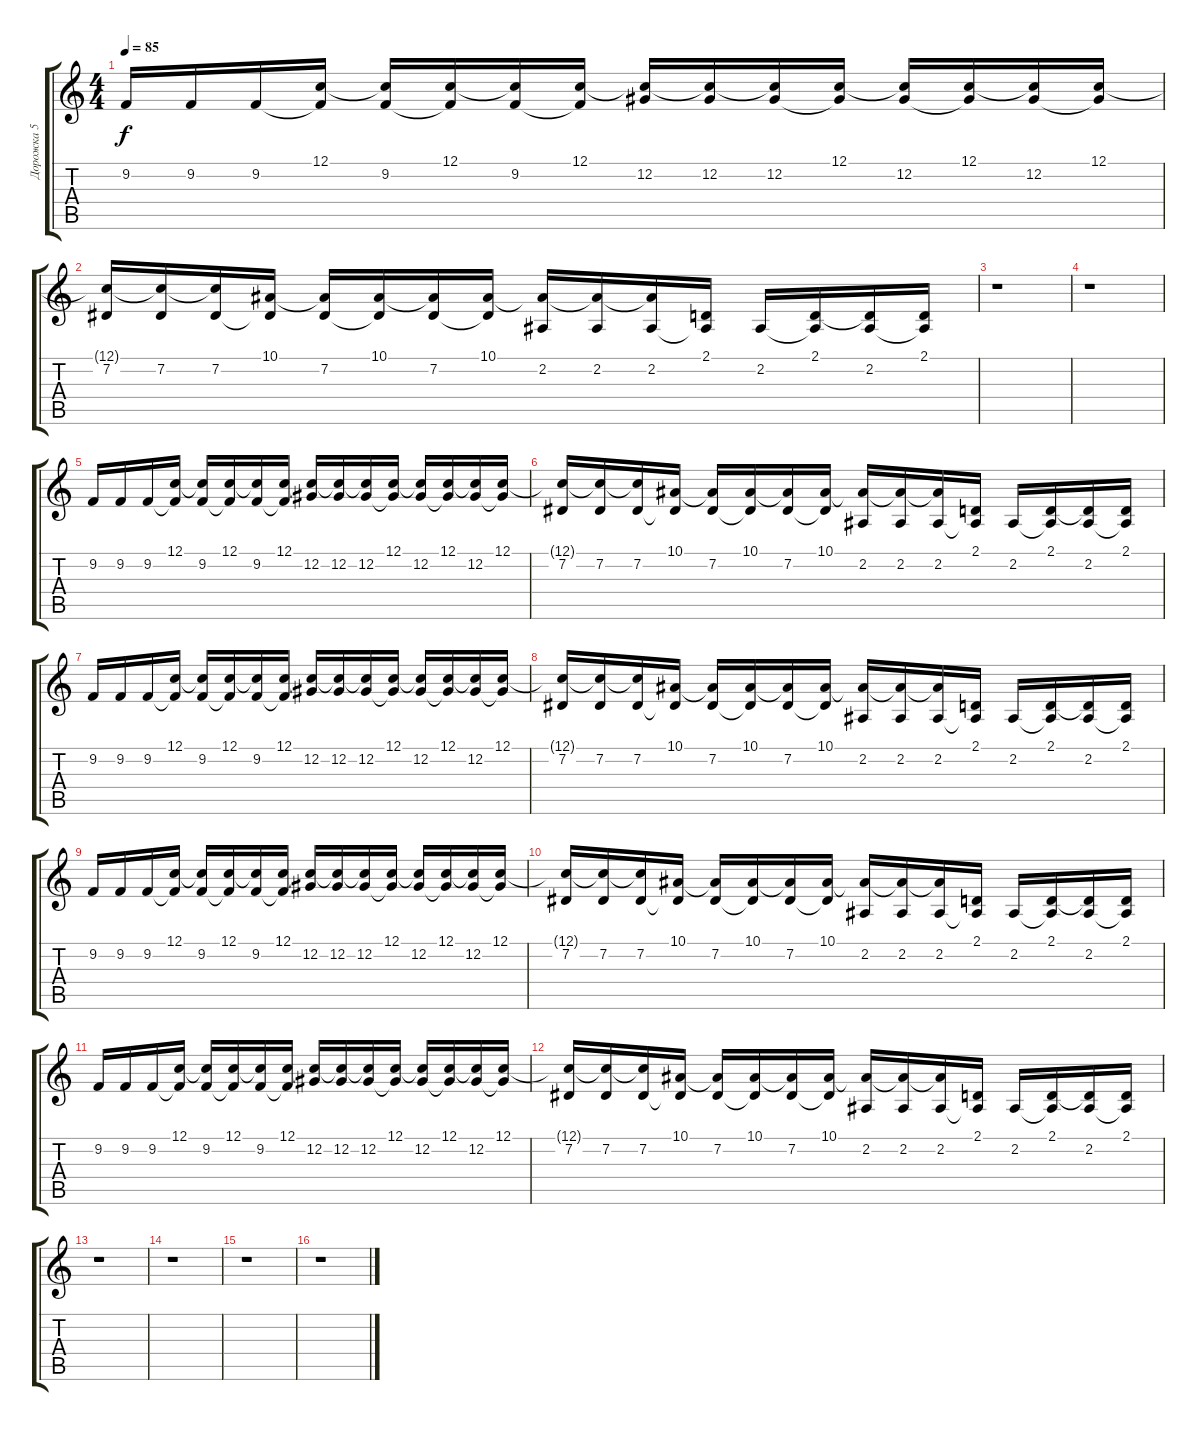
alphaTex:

\track ("Дорожка 5" "Дорожка 5") {instrument acousticgrandpiano}
\staff {score tabs}
\tuning (C4 Ab3 Eb3 Bb3 F2 Bb2) {hide}
\ts (4 4)
\tempo 85
\clef g2
\ks c
9.2.16{dy f} 9.2.16 9.2.16 (12.1 9.2{t}).16 (12.1{t} 9.2).16 (12.1 9.2{t}).16 (12.1{t} 9.2).16 (12.1 9.2{t}).16 (12.1{t} 12.2).16 (12.1{t} 12.2).16 (12.1{t} 12.2).16 (12.1 12.2{t}).16 (12.1{t} 12.2).16 (12.1 12.2{t}).16 (12.1{t} 12.2).16 (12.1 12.2{t}).16 |
(12.1{t} 7.2).16 (12.1{t} 7.2).16 (12.1{t} 7.2).16 (10.1 7.2{t}).16 (10.1{t} 7.2).16 (10.1 7.2{t}).16 (10.1{t} 7.2).16 (10.1 7.2{t}).16 (10.1{t} 2.2).16 (10.1{t} 2.2).16 (10.1{t} 2.2).16 (2.1 2.2{t}).16 2.2.16 (2.1 2.2{t}).16 (2.1{t} 2.2).16 (2.1 2.2{t}).16 |
r.1 |
r.1 |
9.2.16 9.2.16 9.2.16 (12.1 9.2{t}).16 (12.1{t} 9.2).16 (12.1 9.2{t}).16 (12.1{t} 9.2).16 (12.1 9.2{t}).16 (12.1{t} 12.2).16 (12.1{t} 12.2).16 (12.1{t} 12.2).16 (12.1 12.2{t}).16 (12.1{t} 12.2).16 (12.1 12.2{t}).16 (12.1{t} 12.2).16 (12.1 12.2{t}).16 |
(12.1{t} 7.2).16 (12.1{t} 7.2).16 (12.1{t} 7.2).16 (10.1 7.2{t}).16 (10.1{t} 7.2).16 (10.1 7.2{t}).16 (10.1{t} 7.2).16 (10.1 7.2{t}).16 (10.1{t} 2.2).16 (10.1{t} 2.2).16 (10.1{t} 2.2).16 (2.1 2.2{t}).16 2.2.16 (2.1 2.2{t}).16 (2.1{t} 2.2).16 (2.1 2.2{t}).16 |
9.2.16 9.2.16 9.2.16 (12.1 9.2{t}).16 (12.1{t} 9.2).16 (12.1 9.2{t}).16 (12.1{t} 9.2).16 (12.1 9.2{t}).16 (12.1{t} 12.2).16 (12.1{t} 12.2).16 (12.1{t} 12.2).16 (12.1 12.2{t}).16 (12.1{t} 12.2).16 (12.1 12.2{t}).16 (12.1{t} 12.2).16 (12.1 12.2{t}).16 |
(12.1{t} 7.2).16 (12.1{t} 7.2).16 (12.1{t} 7.2).16 (10.1 7.2{t}).16 (10.1{t} 7.2).16 (10.1 7.2{t}).16 (10.1{t} 7.2).16 (10.1 7.2{t}).16 (10.1{t} 2.2).16 (10.1{t} 2.2).16 (10.1{t} 2.2).16 (2.1 2.2{t}).16 2.2.16 (2.1 2.2{t}).16 (2.1{t} 2.2).16 (2.1 2.2{t}).16 |
9.2.16 9.2.16 9.2.16 (12.1 9.2{t}).16 (12.1{t} 9.2).16 (12.1 9.2{t}).16 (12.1{t} 9.2).16 (12.1 9.2{t}).16 (12.1{t} 12.2).16 (12.1{t} 12.2).16 (12.1{t} 12.2).16 (12.1 12.2{t}).16 (12.1{t} 12.2).16 (12.1 12.2{t}).16 (12.1{t} 12.2).16 (12.1 12.2{t}).16 |
(12.1{t} 7.2).16 (12.1{t} 7.2).16 (12.1{t} 7.2).16 (10.1 7.2{t}).16 (10.1{t} 7.2).16 (10.1 7.2{t}).16 (10.1{t} 7.2).16 (10.1 7.2{t}).16 (10.1{t} 2.2).16 (10.1{t} 2.2).16 (10.1{t} 2.2).16 (2.1 2.2{t}).16 2.2.16 (2.1 2.2{t}).16 (2.1{t} 2.2).16 (2.1 2.2{t}).16 |
9.2.16 9.2.16 9.2.16 (12.1 9.2{t}).16 (12.1{t} 9.2).16 (12.1 9.2{t}).16 (12.1{t} 9.2).16 (12.1 9.2{t}).16 (12.1{t} 12.2).16 (12.1{t} 12.2).16 (12.1{t} 12.2).16 (12.1 12.2{t}).16 (12.1{t} 12.2).16 (12.1 12.2{t}).16 (12.1{t} 12.2).16 (12.1 12.2{t}).16 |
(12.1{t} 7.2).16 (12.1{t} 7.2).16 (12.1{t} 7.2).16 (10.1 7.2{t}).16 (10.1{t} 7.2).16 (10.1 7.2{t}).16 (10.1{t} 7.2).16 (10.1 7.2{t}).16 (10.1{t} 2.2).16 (10.1{t} 2.2).16 (10.1{t} 2.2).16 (2.1 2.2{t}).16 2.2.16 (2.1 2.2{t}).16 (2.1{t} 2.2).16 (2.1 2.2{t}).16 |
r.1 |
r.1 |
r.1 |
r.1
